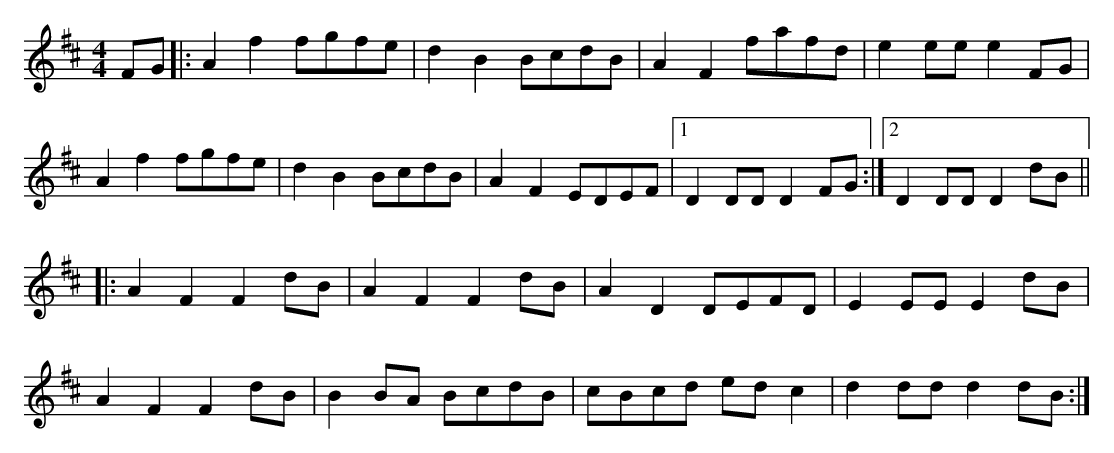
X:1
M:4/4
K:D
FG|: A2 f2 fgfe| d2 B2 BcdB| A2 F2 fafd| e2 ee e2 FG|
 A2 f2 fgfe| d2 B2 BcdB| A2 F2 EDEF|1 D2 DD D2 FG:|2 D2 DD D2 dB||
|: A2 F2 F2 dB|A2 F2 F2 dB|A2 D2 DEFD| E2 EE E2 dB|
 A2 F2 F2 dB| B2 BA BcdB| cBcd ed c2| d2 dd d2 dB:|
